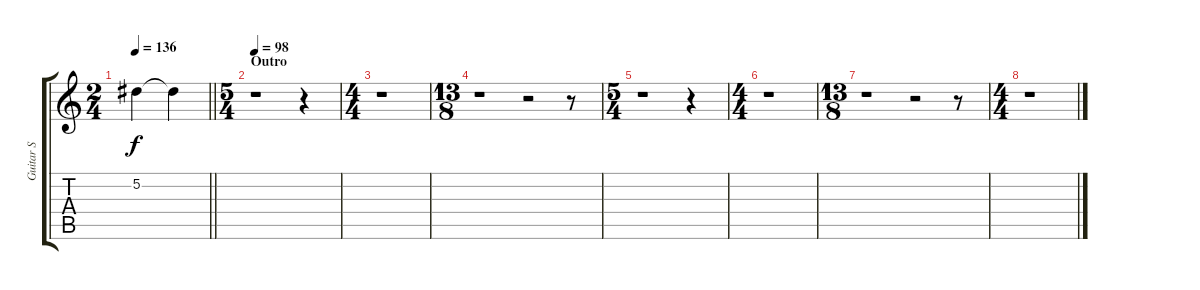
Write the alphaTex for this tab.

\track ("Guitar S" "Guitar S") {instrument overdrivenguitar}
\staff {score tabs}
\tuning (Eb4 Bb3 Gb3 Db3 Ab2 Eb2) {hide}
\ts (2 4)
\tempo 136
\clef g2
\barLineRight lightlight
\ks c
5.2{t}.4{dy f volume 8} 5.2{t}.4{volume 6} |
\ts (5 4)
\section ("" "Outro")
\tempo 98
r.1 r.4 |
\ts (4 4)
r.1 |
\ts (13 8)
r.1 r.2 r.8 |
\ts (5 4)
r.1 r.4 |
\ts (4 4)
r.1 |
\ts (13 8)
r.1 r.2 r.8 |
\ts (4 4)
r.1
